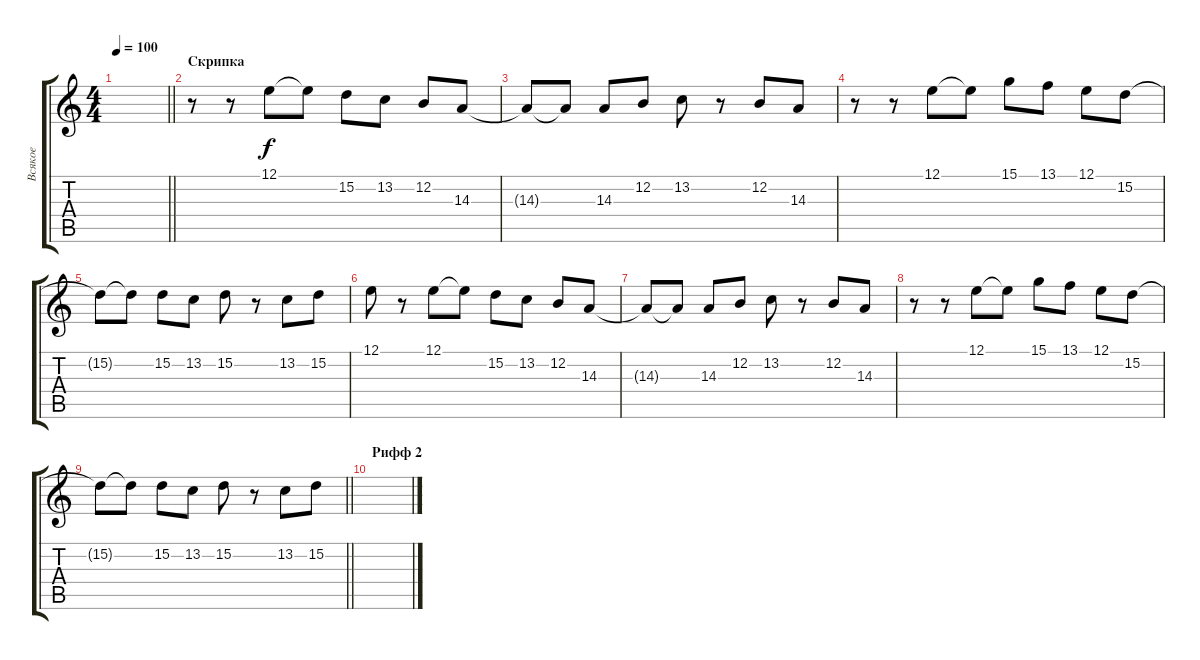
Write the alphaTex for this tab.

\track ("Всякое" "Всякое") {instrument harmonica}
\staff {score tabs}
\tuning (E4 B3 G3 D3 A2 E2) {hide}
\ts (4 4)
\tempo 100
\clef g2
\barLineRight lightlight
\ks c
|
\section ("" "Скрипка")
r.8 r.8 12.1.8 12.1{t}.8 15.2.8 13.2.8 12.2.8 14.3.8 |
14.3{t}.8 14.3{t}.8 14.3.8 12.2.8 13.2.8 r.8 12.2.8 14.3.8 |
r.8 r.8 12.1.8 12.1{t}.8 15.1.8 13.1.8 12.1.8 15.2.8 |
15.2{t}.8 15.2{t}.8 15.2.8 13.2.8 15.2.8 r.8 13.2.8 15.2.8 |
12.1.8 r.8 12.1.8 12.1{t}.8 15.2.8 13.2.8 12.2.8 14.3.8 |
14.3{t}.8 14.3{t}.8 14.3.8 12.2.8 13.2.8 r.8 12.2.8 14.3.8 |
r.8 r.8 12.1.8 12.1{t}.8 15.1.8 13.1.8 12.1.8 15.2.8 |
\barLineRight lightlight
15.2{t}.8 15.2{t}.8 15.2.8 13.2.8 15.2.8 r.8 13.2.8 15.2.8 |
\section ("" "Рифф 2")
